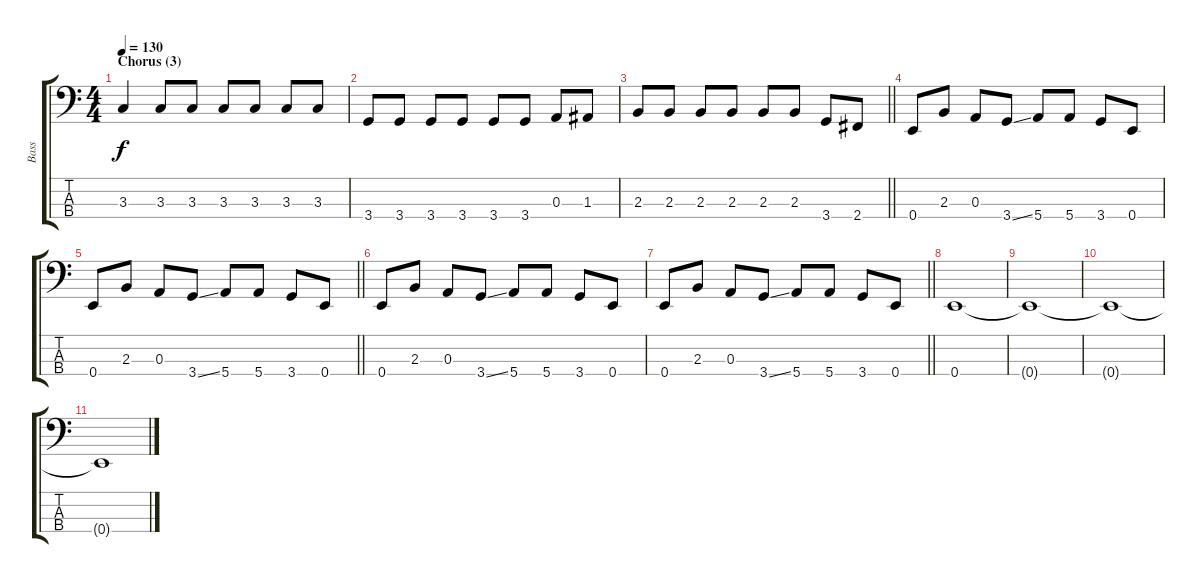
\track ("Bass" "Bass") {instrument electricbasspick}
\staff {score tabs}
\tuning (G2 D2 A1 E1) {hide}
\ts (4 4)
\section ("" "Chorus (3)")
\tempo 130
\clef f4
\ks c
3.3.4{dy f} 3.3.8 3.3.8 3.3.8 3.3.8 3.3.8 3.3.8 |
3.4.8 3.4.8 3.4.8 3.4.8 3.4.8 3.4.8 0.3.8 1.3.8 |
\barLineRight lightlight
2.3.8 2.3.8 2.3.8 2.3.8 2.3.8 2.3.8 3.4.8 2.4.8 |
0.4.8 2.3.8 0.3.8 3.4{ss}.8 5.4.8 5.4.8 3.4.8 0.4.8 |
\barLineRight lightlight
0.4.8 2.3.8 0.3.8 3.4{ss}.8 5.4.8 5.4.8 3.4.8 0.4.8 |
0.4.8 2.3.8 0.3.8 3.4{ss}.8 5.4.8 5.4.8 3.4.8 0.4.8 |
\barLineRight lightlight
0.4.8 2.3.8 0.3.8 3.4{ss}.8 5.4.8 5.4.8 3.4.8 0.4.8 |
0.4.1 |
0.4{t}.1 |
0.4{t}.1 |
0.4{t}.1
